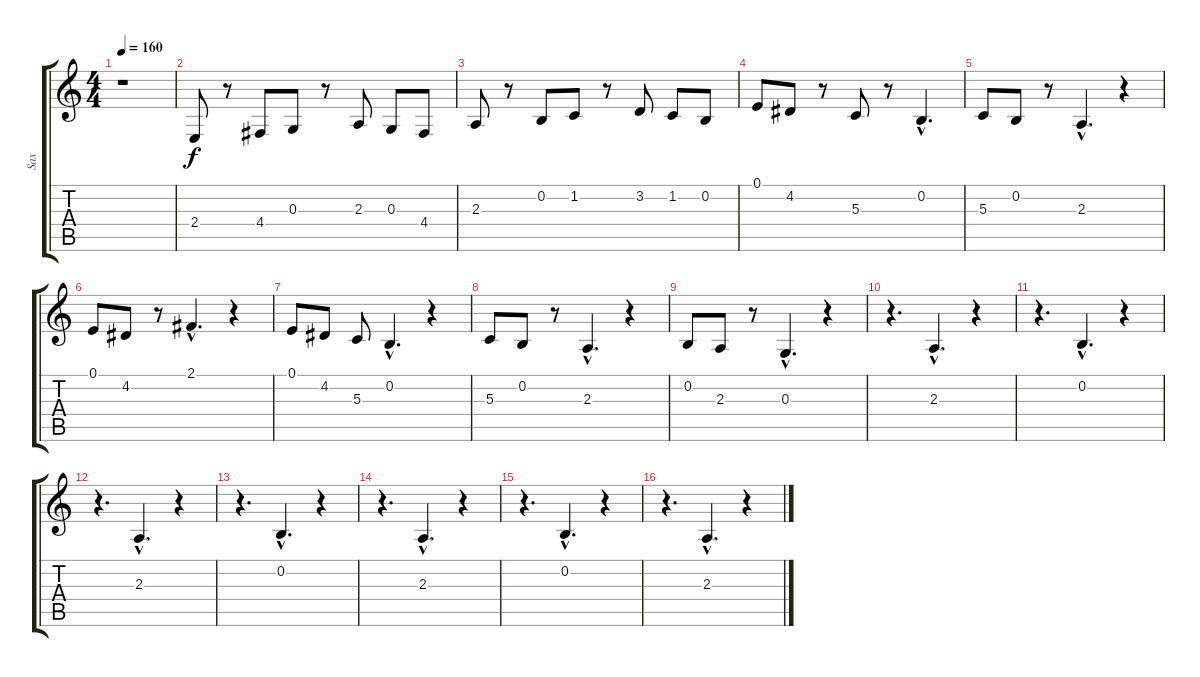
\track ("Sax" "Sax") {instrument tenorsax}
\staff {score tabs}
\tuning (E4 B3 G3 D3 A2 E2) {hide}
\ts (4 4)
\tempo 160
\clef g2
\ks c
r.1{dy f} |
2.4.8{volume 16 balance 8} r.8 4.4.8 0.3.8 r.8 2.3.8 0.3.8 4.4.8 |
2.3.8 r.8 0.2.8 1.2.8 r.8 3.2.8 1.2.8 0.2.8 |
0.1.8 4.2.8 r.8 5.3.8 r.8 0.2{hac}.4{d} |
5.3.8 0.2.8 r.8 2.3{hac}.4{d} r.4 |
0.1.8 4.2.8 r.8 2.1{hac}.4{d} r.4 |
0.1.8 4.2.8 5.3.8 0.2{hac}.4{d} r.4 |
5.3.8 0.2.8 r.8 2.3{hac}.4{d} r.4 |
0.2.8 2.3.8 r.8 0.3{hac}.4{d} r.4 |
r.4{d} 2.3{hac}.4{d} r.4 |
r.4{d} 0.2{hac}.4{d} r.4 |
r.4{d} 2.3{hac}.4{d} r.4 |
r.4{d} 0.2{hac}.4{d} r.4 |
r.4{d} 2.3{hac}.4{d} r.4 |
r.4{d} 0.2{hac}.4{d} r.4 |
r.4{d} 2.3{hac}.4{d} r.4
